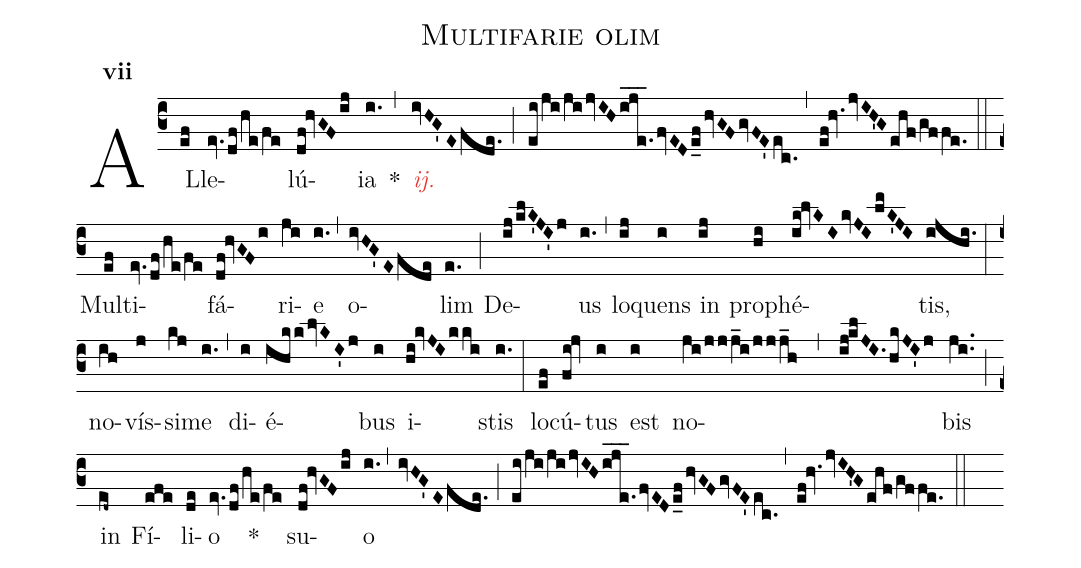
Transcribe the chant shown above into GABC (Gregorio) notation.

name:Multifarie olim;
mode:7;
office-part:Alleluia;
%%
(c3) A{}L(ef)le(ev.df/he/fe)lú(df!hvGFij)ia(i.) *(,)
<c><i>ij.</i></c>(ivHG'Efde.) (;)
(ei/ji/ji/jvIHije.___fvEDe_fhvGFgvFE'ec.) (,)
(ef!hv./jvIH'Gehf/gffe.) ℣(::)
Mul(ef)ti(ev.df/he/fe)fá(df!hvGFi)ri(ji)e(i.) (,)
o(ivHG'Efde)lim(e.) (;)
De(ij/klK'JI'j)us(i.) (,)
lo(ij)quens(i) in(ij) pro(hi)phé(ik!lvKIkvJIlmK'JI)tis,(ijhi.) (:)
no(ih)vís(j)si(kj)me(i.) (,)
di(i)é(ihkklvKI'j)bus(i) i(hi!kvJIkki)stis(i.) (:)
lo(ef)cú(fi!jv)tus(i) est(i) no(ji/jjj_i/jjj_h,ij!klJI.hkJI'j)bis(ji..) (;)
in(ed~) Fí(efe)li(de)o(ev.df/he/fe) *()
su(df!hvGFij)o(i.,ivHG'Efde.) (;)
(ei/ji/ji/jvIHije.___fvEDe_f/hvGFgvFE'ec.) (,)
(ef!hv.jvIH'Gehf/gffe.) (::)
